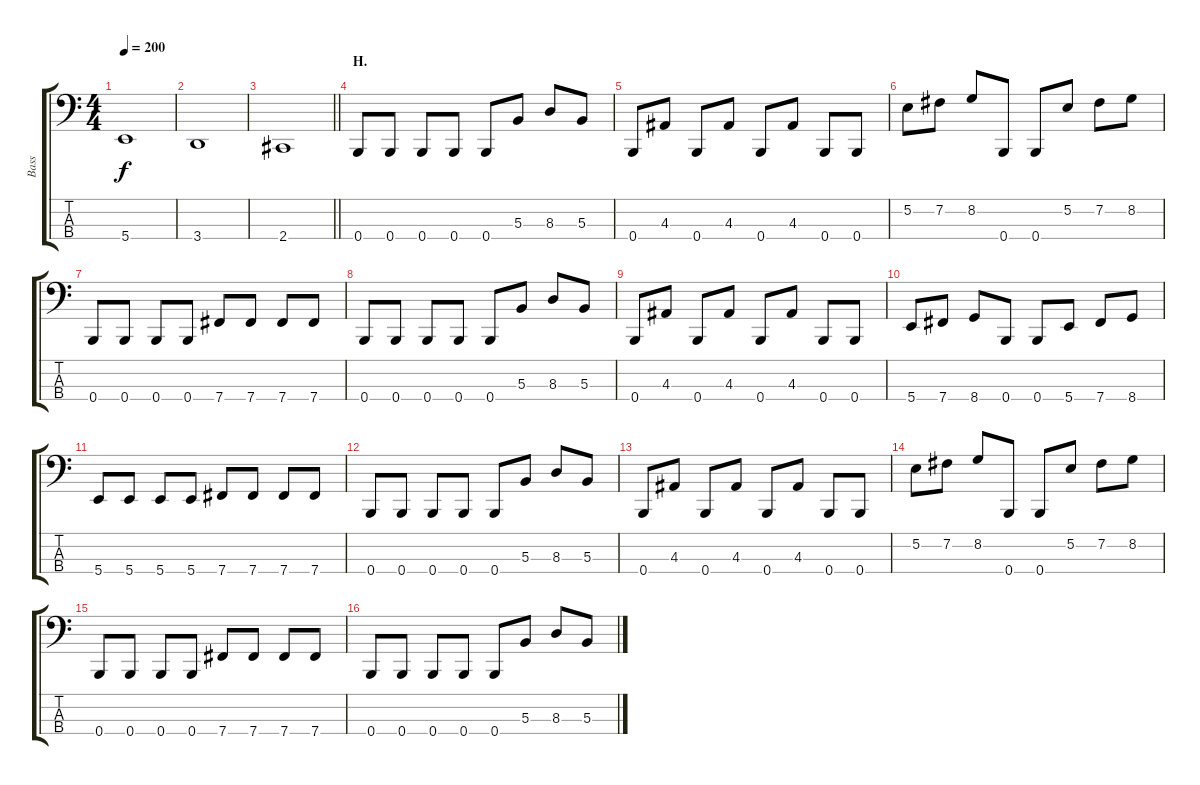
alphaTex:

\track ("Bass" "Bass") {instrument electricbasspick}
\staff {score tabs}
\tuning (E2 B1 Gb1 B0) {hide}
\ts (4 4)
\tempo 200
\clef f4
\ks c
5.4.1{dy f} |
3.4.1 |
\barLineRight lightlight
2.4.1 |
\section ("" "H.")
0.4.8 0.4.8 0.4.8 0.4.8 0.4.8 5.3.8 8.3.8 5.3.8 |
0.4.8 4.3.8 0.4.8 4.3.8 0.4.8 4.3.8 0.4.8 0.4.8 |
5.2.8 7.2.8 8.2.8 0.4.8 0.4.8 5.2.8 7.2.8 8.2.8 |
0.4.8 0.4.8 0.4.8 0.4.8 7.4.8 7.4.8 7.4.8 7.4.8 |
0.4.8 0.4.8 0.4.8 0.4.8 0.4.8 5.3.8 8.3.8 5.3.8 |
0.4.8 4.3.8 0.4.8 4.3.8 0.4.8 4.3.8 0.4.8 0.4.8 |
5.4.8 7.4.8 8.4.8 0.4.8 0.4.8 5.4.8 7.4.8 8.4.8 |
5.4.8 5.4.8 5.4.8 5.4.8 7.4.8 7.4.8 7.4.8 7.4.8 |
0.4.8 0.4.8 0.4.8 0.4.8 0.4.8 5.3.8 8.3.8 5.3.8 |
0.4.8 4.3.8 0.4.8 4.3.8 0.4.8 4.3.8 0.4.8 0.4.8 |
5.2.8 7.2.8 8.2.8 0.4.8 0.4.8 5.2.8 7.2.8 8.2.8 |
0.4.8 0.4.8 0.4.8 0.4.8 7.4.8 7.4.8 7.4.8 7.4.8 |
0.4.8 0.4.8 0.4.8 0.4.8 0.4.8 5.3.8 8.3.8 5.3.8
